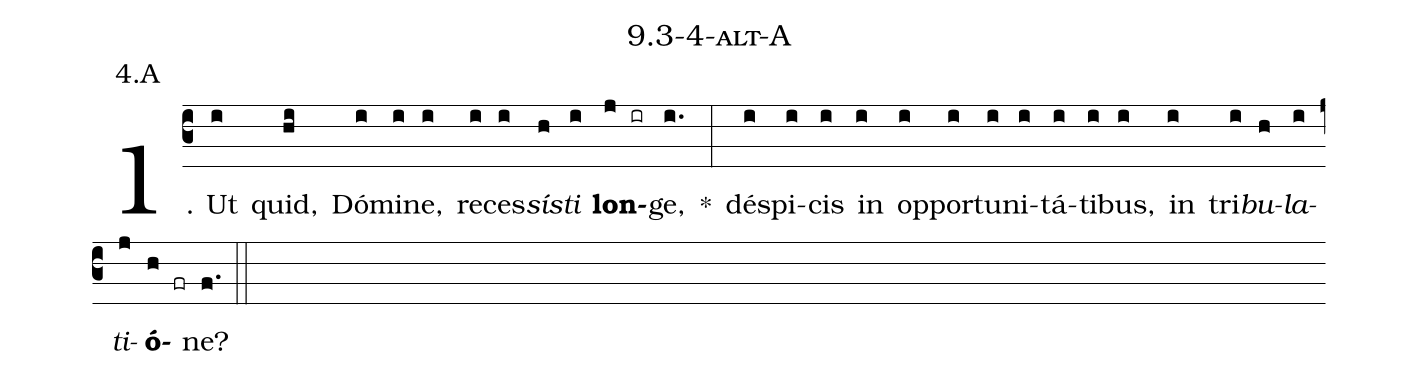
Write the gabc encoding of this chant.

name: 9.3-4-alt-A;
annotation: 4.A;
%%
(c3)1. Ut(i) quid,(hi) Dó(i)mi(i)ne,(i) re(i)ces(i)<i>sís</i>(h)<i>ti</i>(i) <b>lon</b>(j ir)ge,(i.) *(:) dé(i)spi(i)cis(i) in(i) op(i)por(i)tu(i)ni(i)tá(i)ti(i)bus,(i) in(i) tri(i)<i>bu</i>(h)<i>la</i>(i)<i>ti</i>(j)<b>ó</b>(h fr)ne?(f.) (::)


%E(i) u(h) o(i) u(j) a(h) e.(f.) (::)
